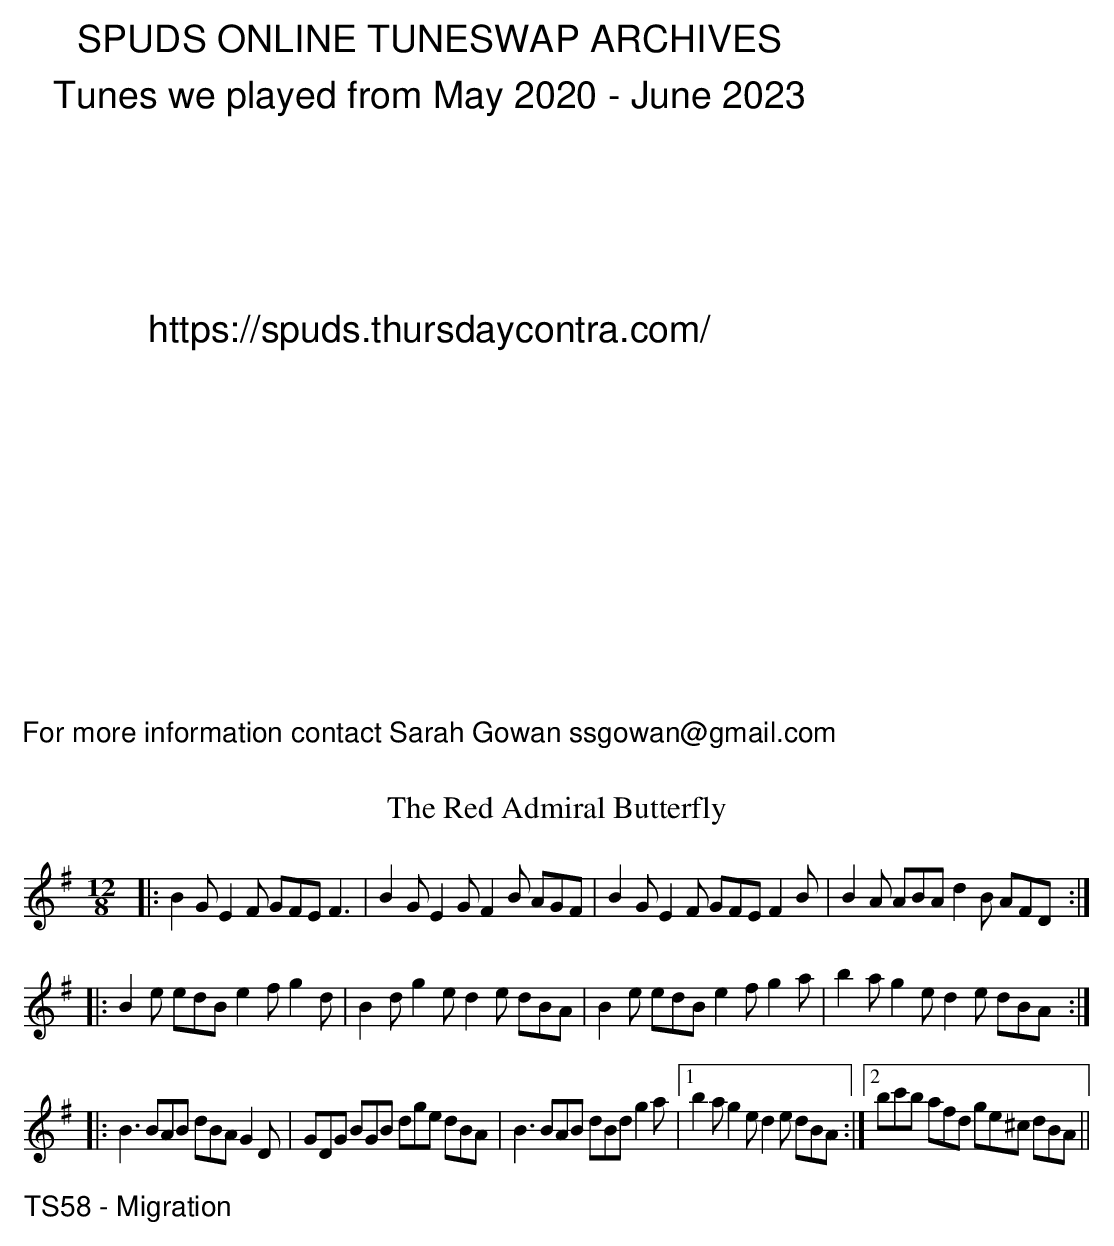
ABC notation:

X:1
T: Red Admiral Butterfly, The
M: 6/8
L: 1/8
K: Emin
M:12/8
|:B2G E2F GFE F3|B2G E2G F2B AGF|B2G E2F GFE F2B|B2A ABA d2B AFD:|
|:B2e edB e2f g2d|B2d g2e d2e dBA|B2e edB e2f g2a|b2a g2e d2e dBA:|
|:B3BAB dBA G2D|GDG BGB dge dBA|B3BAB dBd g2a|1 b2ag2ed2e dBA:|2 bc'b afd ge^c dBA||
